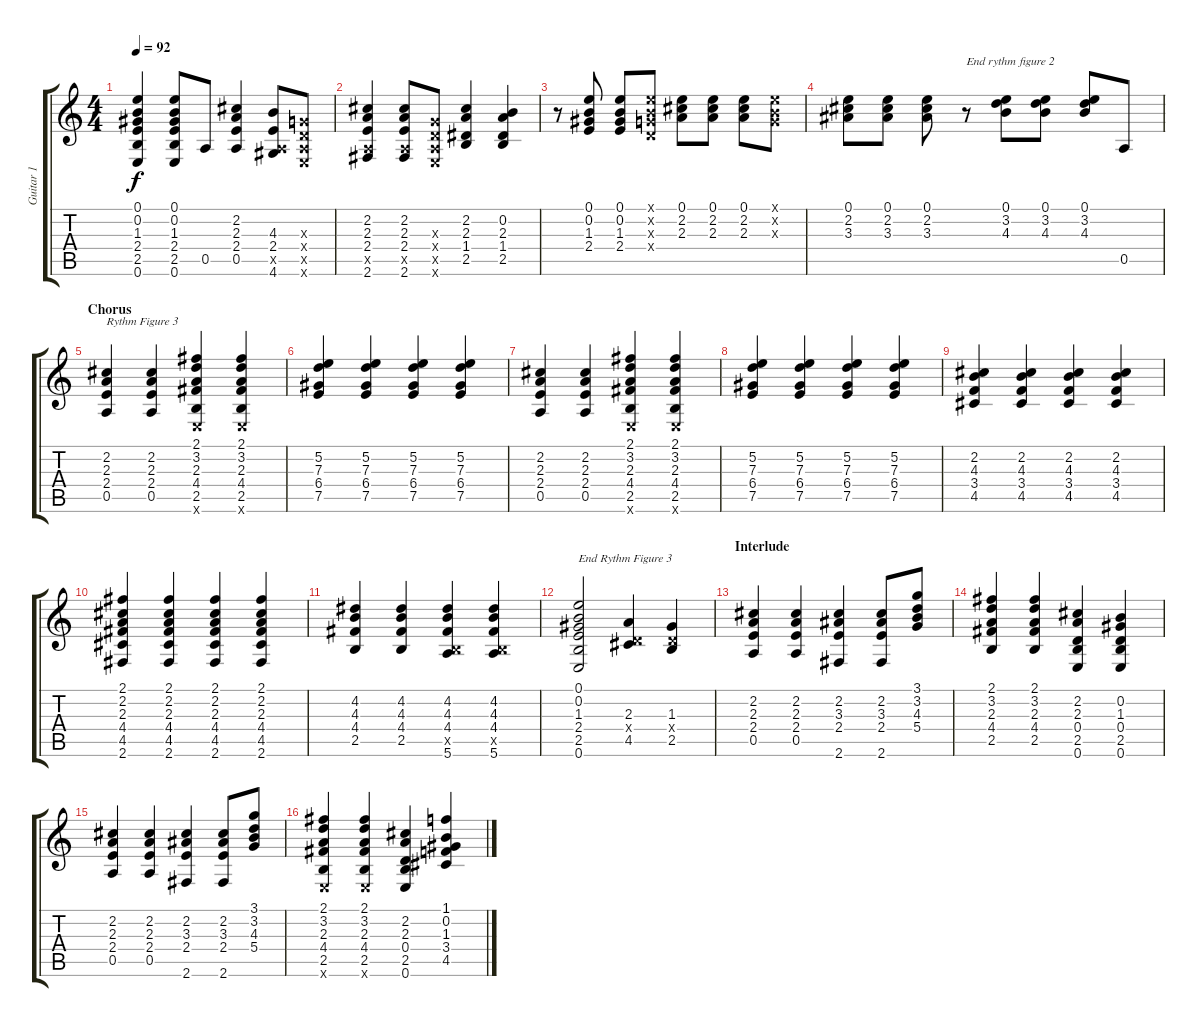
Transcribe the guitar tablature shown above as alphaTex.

\track ("Guitar 1" "Guitar 1") {instrument acousticguitarnylon}
\staff {score tabs}
\tuning (E4 B3 G3 D3 A2 E2) {hide}
\ts (4 4)
\tempo 92
\clef g2
\ks c
(0.1 0.2 1.3 2.4 2.5 0.6).4{dy f} (0.1 0.2 1.3 2.4 2.5 0.6).8 0.5.8 (2.2 2.3 2.4 0.5).4 (4.3 2.4 0.5{x} 4.6).8 (0.3{x} 0.4{x} 0.5{x} 0.6{x}).8 |
(2.2 2.3 2.4 0.5{x} 2.6).4 (2.2 2.3 2.4 0.5{x} 2.6).8 (0.3{x} 0.4{x} 0.5{x} 0.6{x}).8 (2.2 2.3 1.4 2.5).4 (0.2 2.3 1.4 2.5).4 |
r.8 (0.1 0.2 1.3 2.4).8 (0.1 0.2 1.3 2.4).8 (0.1{x} 0.2{x} 0.3{x} 0.4{x}).8 (0.1 2.2 2.3).8 (0.1 2.2 2.3).8 (0.1 2.2 2.3).8 (0.1{x} 0.2{x} 0.3{x}).8 |
(0.1 2.2 3.3).8 (0.1 2.2 3.3).8 (0.1 2.2 3.3).8 r.8{txt "End rythm figure 2"} (0.1 3.2 4.3).8 (0.1 3.2 4.3).8 (0.1 3.2 4.3).8 0.5.8 |
\section ("" "Chorus")
(2.2 2.3 2.4 0.5).4{txt "Rythm Figure 3"} (2.2 2.3 2.4 0.5).4 (2.1 3.2 2.3 4.4 2.5 0.6{x}).4 (2.1 3.2 2.3 4.4 2.5 0.6{x}).4 |
(5.2 7.3 6.4 7.5).4 (5.2 7.3 6.4 7.5).4 (5.2 7.3 6.4 7.5).4 (5.2 7.3 6.4 7.5).4 |
(2.2 2.3 2.4 0.5).4 (2.2 2.3 2.4 0.5).4 (2.1 3.2 2.3 4.4 2.5 0.6{x}).4 (2.1 3.2 2.3 4.4 2.5 0.6{x}).4 |
(5.2 7.3 6.4 7.5).4 (5.2 7.3 6.4 7.5).4 (5.2 7.3 6.4 7.5).4 (5.2 7.3 6.4 7.5).4 |
(2.2 4.3 3.4 4.5).4 (2.2 4.3 3.4 4.5).4 (2.2 4.3 3.4 4.5).4 (2.2 4.3 3.4 4.5).4 |
(2.1 2.2 2.3 4.4 4.5 2.6).4 (2.1 2.2 2.3 4.4 4.5 2.6).4 (2.1 2.2 2.3 4.4 4.5 2.6).4 (2.1 2.2 2.3 4.4 4.5 2.6).4 |
(4.2 4.3 4.4 2.5).4 (4.2 4.3 4.4 2.5).4 (4.2 4.3 4.4 2.5{x} 5.6).4 (4.2 4.3 4.4 2.5{x} 5.6).4 |
(0.1 0.2 1.3 2.4 2.5 0.6).2{txt "End Rythm Figure 3"} (2.3 0.4{x} 4.5).4 (1.3 0.4{x} 2.5).4 |
\section ("" "Interlude")
(2.2 2.3 2.4 0.5).4 (2.2 2.3 2.4 0.5).4 (2.2 3.3 2.4 2.6).4 (2.2 3.3 2.4 2.6).8 (3.1 3.2 4.3 5.4).8 |
(2.1 3.2 2.3 4.4 2.5).4 (2.1 3.2 2.3 4.4 2.5).4 (2.2 2.3 0.4 2.5 0.6).4 (0.2 1.3 0.4 2.5 0.6).4 |
(2.2 2.3 2.4 0.5).4 (2.2 2.3 2.4 0.5).4 (2.2 3.3 2.4 2.6).4 (2.2 3.3 2.4 2.6).8 (3.1 3.2 4.3 5.4).8 |
(2.1 3.2 2.3 4.4 2.5 0.6{x}).4 (2.1 3.2 2.3 4.4 2.5 0.6{x}).4 (2.2 2.3 0.4 2.5 0.6).4 (1.1 0.2 1.3 3.4 4.5).4
